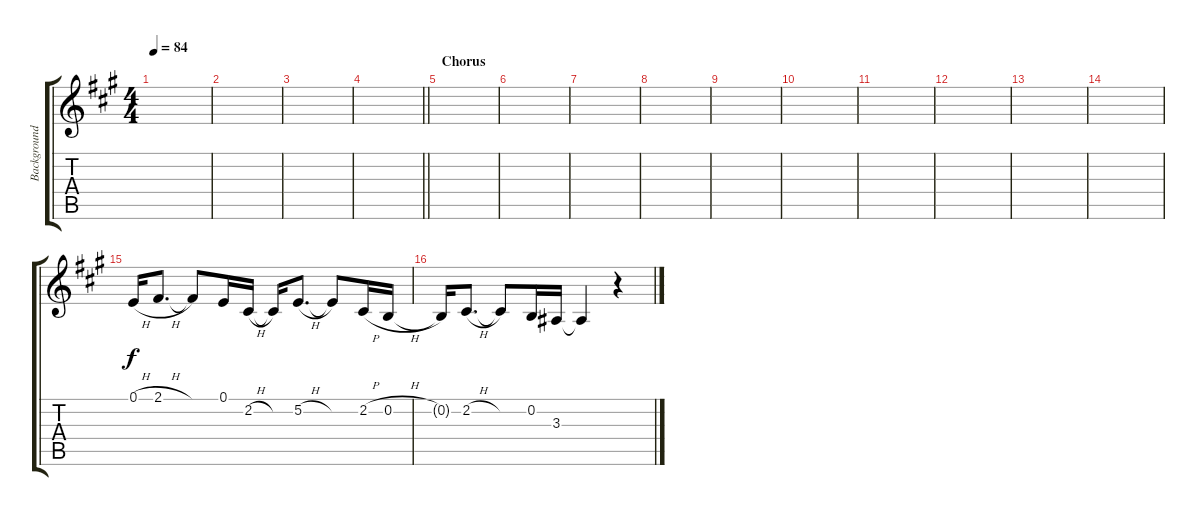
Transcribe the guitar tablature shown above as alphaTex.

\track ("Background Vocals" "Background") {instrument stringensemble1}
\staff {score tabs}
\tuning (E4 B3 G3 D3 A2 E2) {hide}
\ts (4 4)
\tempo 84
\clef g2
\ks a
|
|
|
\barLineRight lightlight
|
\section ("" "Chorus")
|
|
|
|
|
|
|
|
|
|
0.1{h}.16 2.1{h}.8{d} 2.1{t}.8 0.1.16 2.2{h}.16 2.2{t}.16 5.2{h}.8{d} 5.2{t}.8 2.2{h}.16 0.2{h}.16 |
0.2{t}.16 2.2{h}.8{d} 2.2{t}.8 0.2.16 3.3.16 3.3{t}.4 r.4
